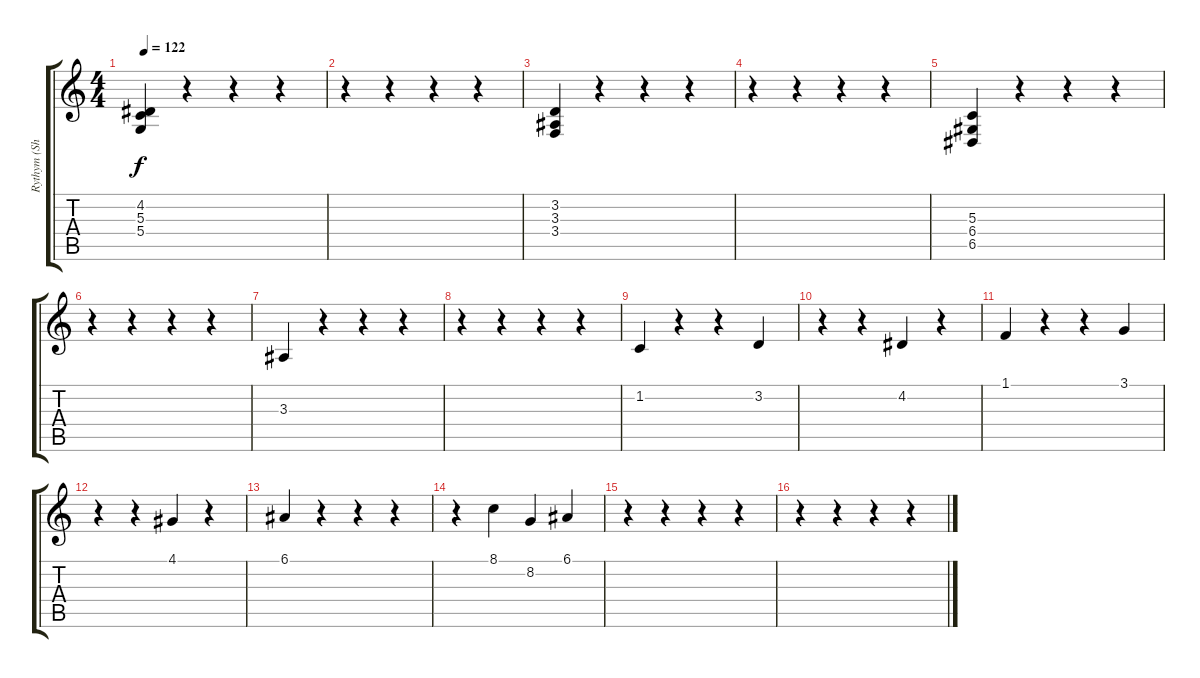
\track ("Rythym (Shamisen)" "Rythym (Sh") {instrument shamisen}
\staff {score tabs}
\tuning (E4 B3 G3 D3 A2 E2) {hide}
\ts (4 4)
\tempo 122
\clef g2
\ks c
(4.2 5.3 5.4).4{dy f} r.4 r.4 r.4 |
r.4 r.4 r.4 r.4 |
(3.2 3.3 3.4).4 r.4 r.4 r.4 |
r.4 r.4 r.4 r.4 |
(5.3 6.4 6.5).4 r.4 r.4 r.4 |
r.4 r.4 r.4 r.4 |
3.3.4 r.4 r.4 r.4 |
r.4 r.4 r.4 r.4 |
1.2.4 r.4 r.4 3.2.4 |
r.4 r.4 4.2.4 r.4 |
1.1.4 r.4 r.4 3.1.4 |
r.4 r.4 4.1.4 r.4 |
6.1.4 r.4 r.4 r.4 |
r.4 8.1.4 8.2.4 6.1.4 |
r.4 r.4 r.4 r.4 |
r.4 r.4 r.4 r.4
